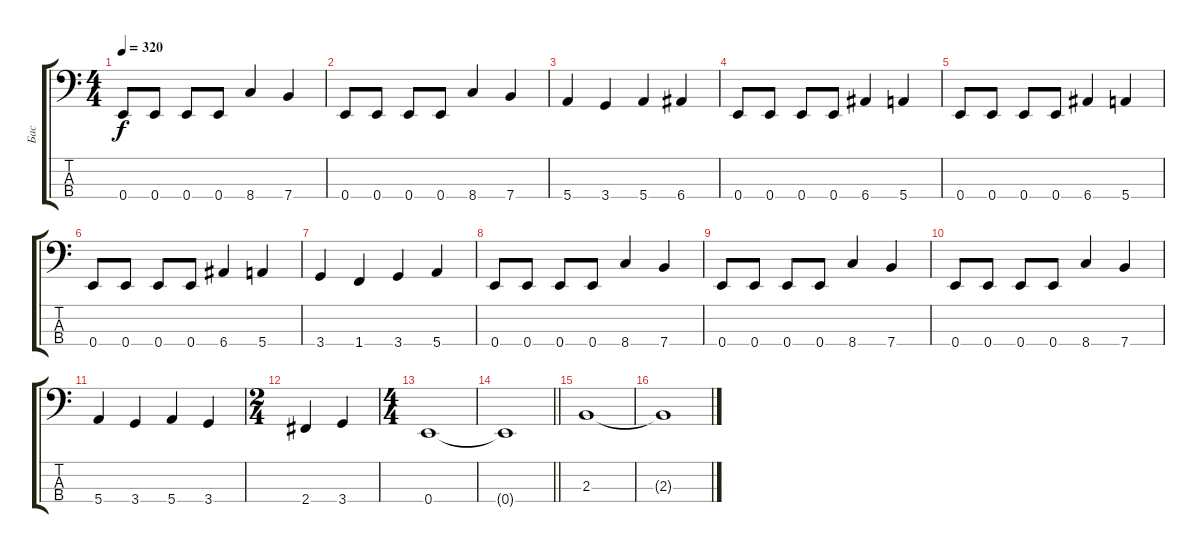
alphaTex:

\track ("Бас" "Бас") {instrument electricbasspick}
\staff {score tabs}
\tuning (G2 D2 A1 E1) {hide}
\ts (4 4)
\tempo 320
\clef f4
\ks c
0.4.8{dy f} 0.4.8 0.4.8 0.4.8 8.4.4 7.4.4 |
0.4.8 0.4.8 0.4.8 0.4.8 8.4.4 7.4.4 |
5.4.4 3.4.4 5.4.4 6.4.4 |
0.4.8 0.4.8 0.4.8 0.4.8 6.4.4 5.4.4 |
0.4.8 0.4.8 0.4.8 0.4.8 6.4.4 5.4.4 |
0.4.8 0.4.8 0.4.8 0.4.8 6.4.4 5.4.4 |
3.4.4 1.4.4 3.4.4 5.4.4 |
0.4.8 0.4.8 0.4.8 0.4.8 8.4.4 7.4.4 |
0.4.8 0.4.8 0.4.8 0.4.8 8.4.4 7.4.4 |
0.4.8 0.4.8 0.4.8 0.4.8 8.4.4 7.4.4 |
5.4.4 3.4.4 5.4.4 3.4.4 |
\ts (2 4)
2.4.4 3.4.4 |
\ts (4 4)
0.4.1 |
\barLineRight lightlight
0.4{t}.1 |
2.3.1 |
2.3{t}.1
